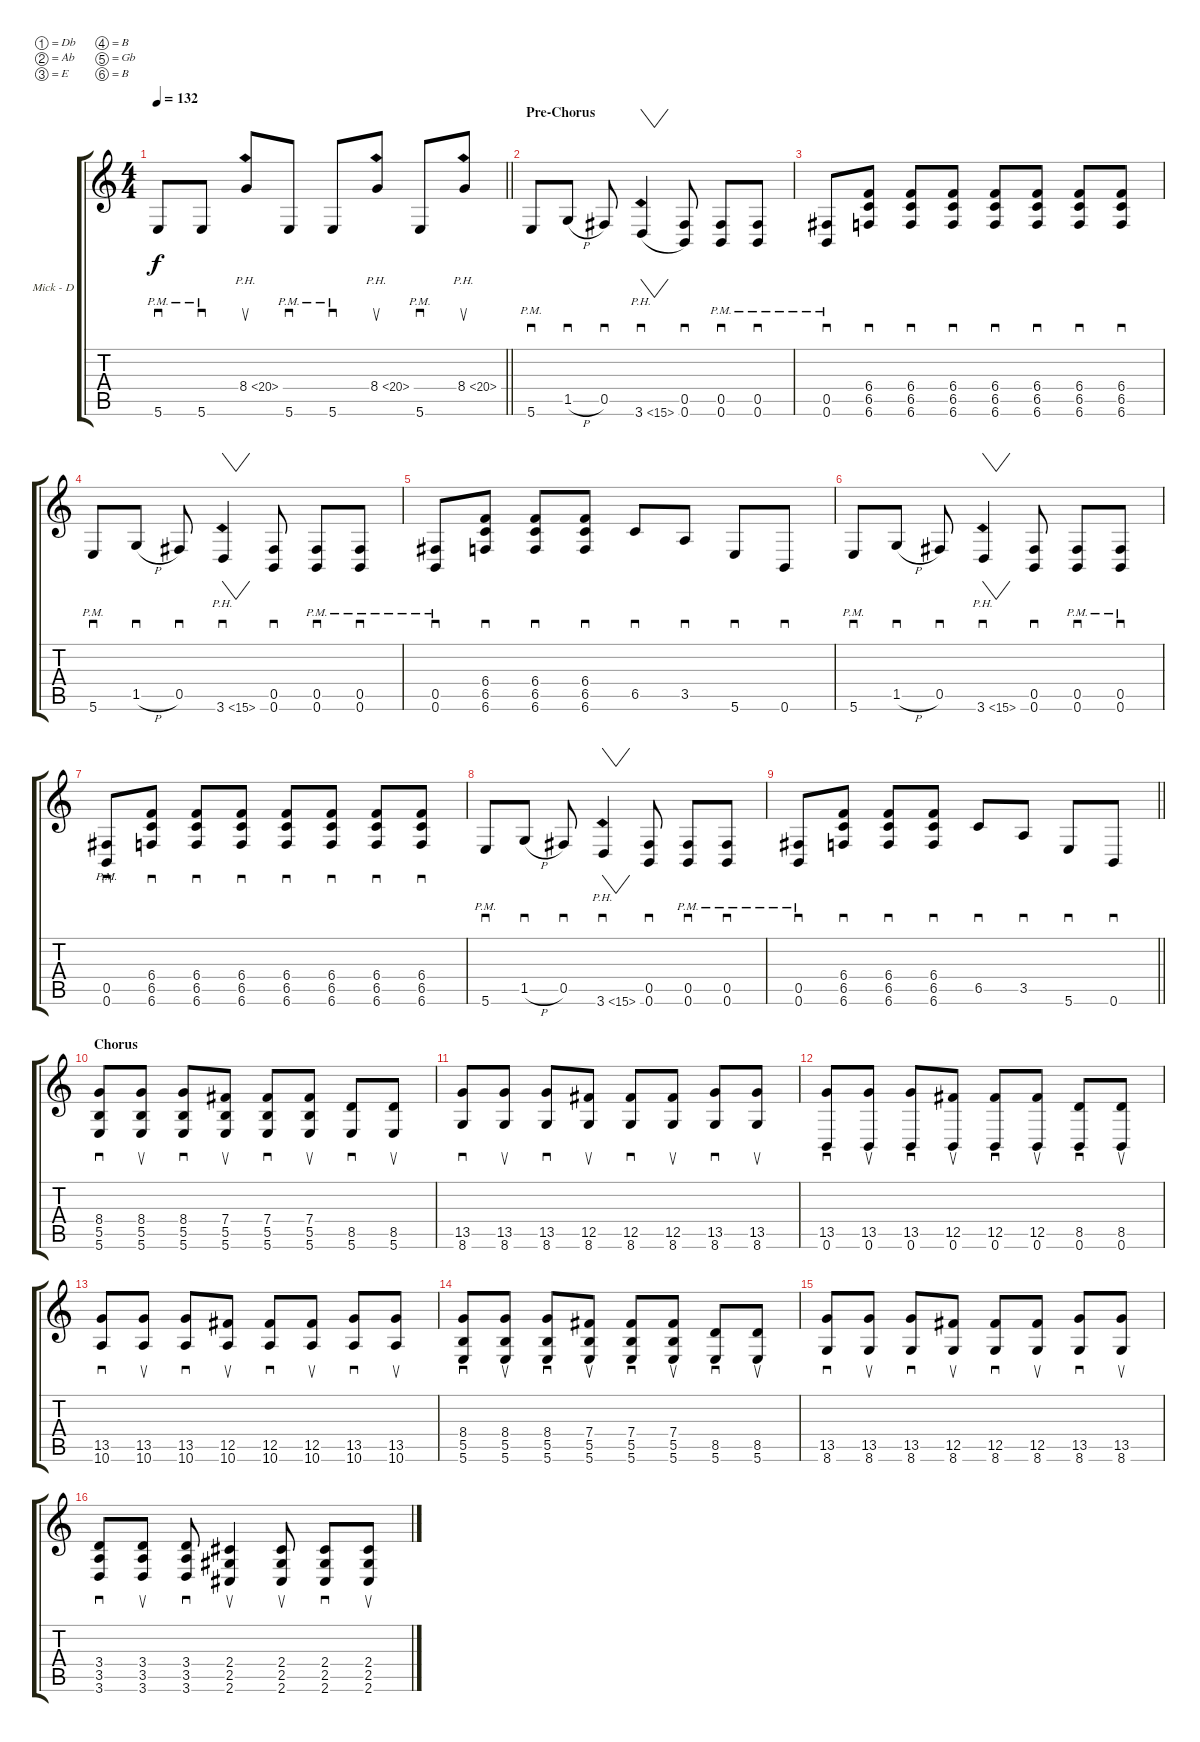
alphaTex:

\bracketExtendMode groupsimilarinstruments
\firstSystemTrackNameOrientation horizontal
\otherSystemsTrackNameOrientation horizontal
\track ("Mick Thomson (Dirty)" "Mick - D") {instrument distortionguitar}
\staff {score tabs}
\tuning (Db4 Ab3 E3 B2 Gb2 B1)
\ts (4 4)
\tempo 132
\clef g2
\barLineRight lightlight
\ks c
5.6{pm}.8{sd dy f} 5.6{pm}.8{sd} 8.4{ph 12}.8{su} 5.6{pm}.8{sd} 5.6{pm}.8{sd} 8.4{ph 12}.8{su} 5.6{pm}.8{sd} 8.4{ph 12}.8{su} |
\section ("" "Pre-Chorus")
5.6{pm}.8{sd} 1.5{h}.8{sd} 0.5.8{sd} 3.6{ph 12}.4{vw sd legatoorigin} (0.5 0.6).8{sd} (0.5{pm} 0.6{pm}).8{sd} (0.5{pm} 0.6{pm}).8{sd} |
(0.5{pm} 0.6).8{sd} (6.4 6.5 6.6).8{sd} (6.4 6.5 6.6).8{sd} (6.4 6.5 6.6).8{sd} (6.4 6.5 6.6).8{sd} (6.4 6.5 6.6).8{sd} (6.4 6.5 6.6).8{sd} (6.4 6.5 6.6).8{sd} |
5.6{pm}.8{sd} 1.5{h}.8{sd} 0.5.8{sd} 3.6{ph 12}.4{vw sd} (0.5 0.6).8{sd} (0.5{pm} 0.6{pm}).8{sd} (0.5{pm} 0.6{pm}).8{sd} |
(0.5{pm} 0.6).8{sd} (6.4 6.5 6.6).8{sd} (6.4 6.5 6.6).8{sd} (6.4 6.5 6.6).8{sd} 6.5.8{sd} 3.5.8{sd} 5.6.8{sd} 0.6.8{sd} |
5.6{pm}.8{sd} 1.5{h}.8{sd} 0.5.8{sd} 3.6{ph 12}.4{vw sd} (0.5 0.6).8{sd} (0.5{pm} 0.6{pm}).8{sd} (0.5{pm} 0.6{pm}).8{sd} |
(0.5{pm} 0.6).8{sd} (6.4 6.5 6.6).8{sd} (6.4 6.5 6.6).8{sd} (6.4 6.5 6.6).8{sd} (6.4 6.5 6.6).8{sd} (6.4 6.5 6.6).8{sd} (6.4 6.5 6.6).8{sd} (6.4 6.5 6.6).8{sd} |
5.6{pm}.8{sd} 1.5{h}.8{sd} 0.5.8{sd} 3.6{ph 12}.4{vw sd} (0.5 0.6).8{sd} (0.5{pm} 0.6{pm}).8{sd} (0.5{pm} 0.6{pm}).8{sd} |
\barLineRight lightlight
(0.5{pm} 0.6).8{sd} (6.4 6.5 6.6).8{sd} (6.4 6.5 6.6).8{sd} (6.4 6.5 6.6).8{sd} 6.5.8{sd} 3.5.8{sd} 5.6.8{sd} 0.6.8{sd} |
\section ("" "Chorus")
(8.4 5.5 5.6).8{sd} (8.4 5.5 5.6).8{su} (8.4 5.5 5.6).8{sd} (7.4 5.5 5.6).8{su} (7.4 5.5 5.6).8{sd} (7.4 5.5 5.6).8{su} (8.5 5.6).8{sd} (8.5 5.6).8{su} |
(13.5 8.6).8{sd} (13.5 8.6).8{su} (13.5 8.6).8{sd} (12.5 8.6).8{su} (12.5 8.6).8{sd} (12.5 8.6).8{su} (13.5 8.6).8{sd} (13.5 8.6).8{su} |
(13.5 0.6).8{sd} (13.5 0.6).8{su} (13.5 0.6).8{sd} (12.5 0.6).8{su} (12.5 0.6).8{sd} (12.5 0.6).8{su} (8.5 0.6).8{sd} (8.5 0.6).8{su} |
(13.5 10.6).8{sd} (13.5 10.6).8{su} (13.5 10.6).8{sd} (12.5 10.6).8{su} (12.5 10.6).8{sd} (12.5 10.6).8{su} (13.5 10.6).8{sd} (13.5 10.6).8{su} |
(8.4 5.5 5.6).8{sd} (8.4 5.5 5.6).8{su} (8.4 5.5 5.6).8{sd} (7.4 5.5 5.6).8{su} (7.4 5.5 5.6).8{sd} (7.4 5.5 5.6).8{su} (8.5 5.6).8{sd} (8.5 5.6).8{su} |
(13.5 8.6).8{sd} (13.5 8.6).8{su} (13.5 8.6).8{sd} (12.5 8.6).8{su} (12.5 8.6).8{sd} (12.5 8.6).8{su} (13.5 8.6).8{sd} (13.5 8.6).8{su} |
(3.4 3.5 3.6).8{sd} (3.4 3.5 3.6).8{su} (3.4 3.5 3.6).8{sd} (2.4 2.5 2.6).4{su} (2.4 2.5 2.6).8{su} (2.4 2.5 2.6).8{sd} (2.4 2.5 2.6).8{su}
